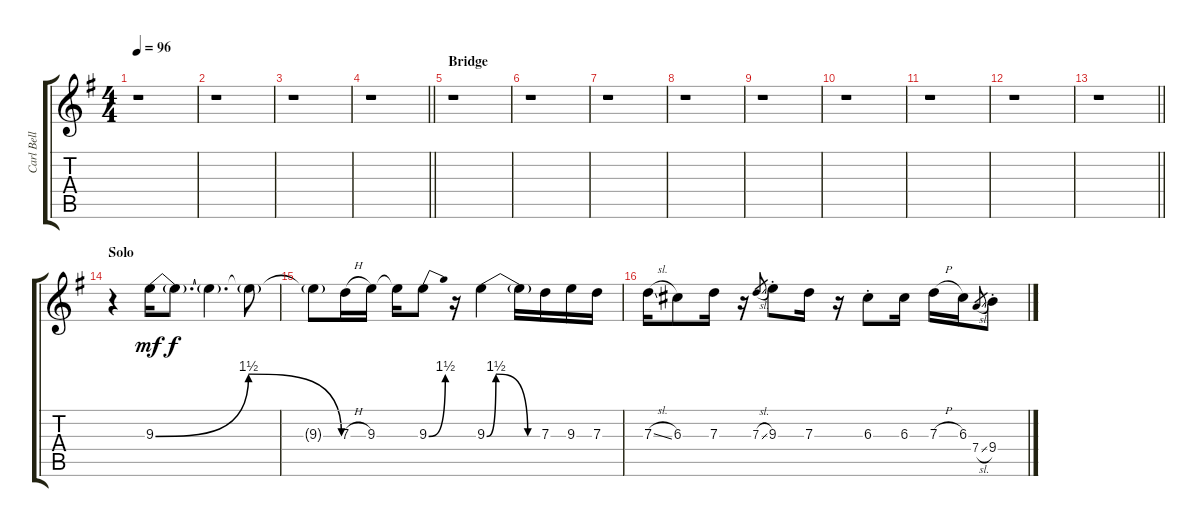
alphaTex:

\track ("Carl Bell (Lead Guitar)" "Carl Bell ") {instrument overdrivenguitar}
\staff {score tabs}
\tuning (E4 B3 G3 D3 A2 E2) {hide}
\ts (4 4)
\tempo 96
\clef g2
\ks g
r.1{dy mf} |
r.1 |
r.1 |
\barLineRight lightlight
r.1 |
\section ("" "Bridge")
r.1 |
r.1 |
r.1 |
r.1 |
r.1 |
r.1 |
r.1 |
r.1 |
\barLineRight lightlight
r.1 |
\section ("" "Solo")
r.4 9.3{be (bendrelease 0 0 5 6 40 6 60 0)}.16 9.3{t}.8{d dy f} 9.3{t}.4{d} 9.3{t}.8 |
9.3{t}.8 7.3{h}.16 9.3.16 9.3{t}.16 9.3{be (bend 0 0 60 6)}.8 r.16 9.3{be (custom 0 0 10 6 45 0 60 0)}.4 9.3{t}.16 7.3.16 9.3.16 7.3.16 |
7.3{sl}.16 6.3.8 7.3.16 r.16 7.3{sl}.8{gr} 9.3{st}.8 7.3.16 r.16 6.3{st}.8 6.3.16 7.3{h}.16 6.3.16 7.4{sl}.8{gr} 9.4{st}.8
